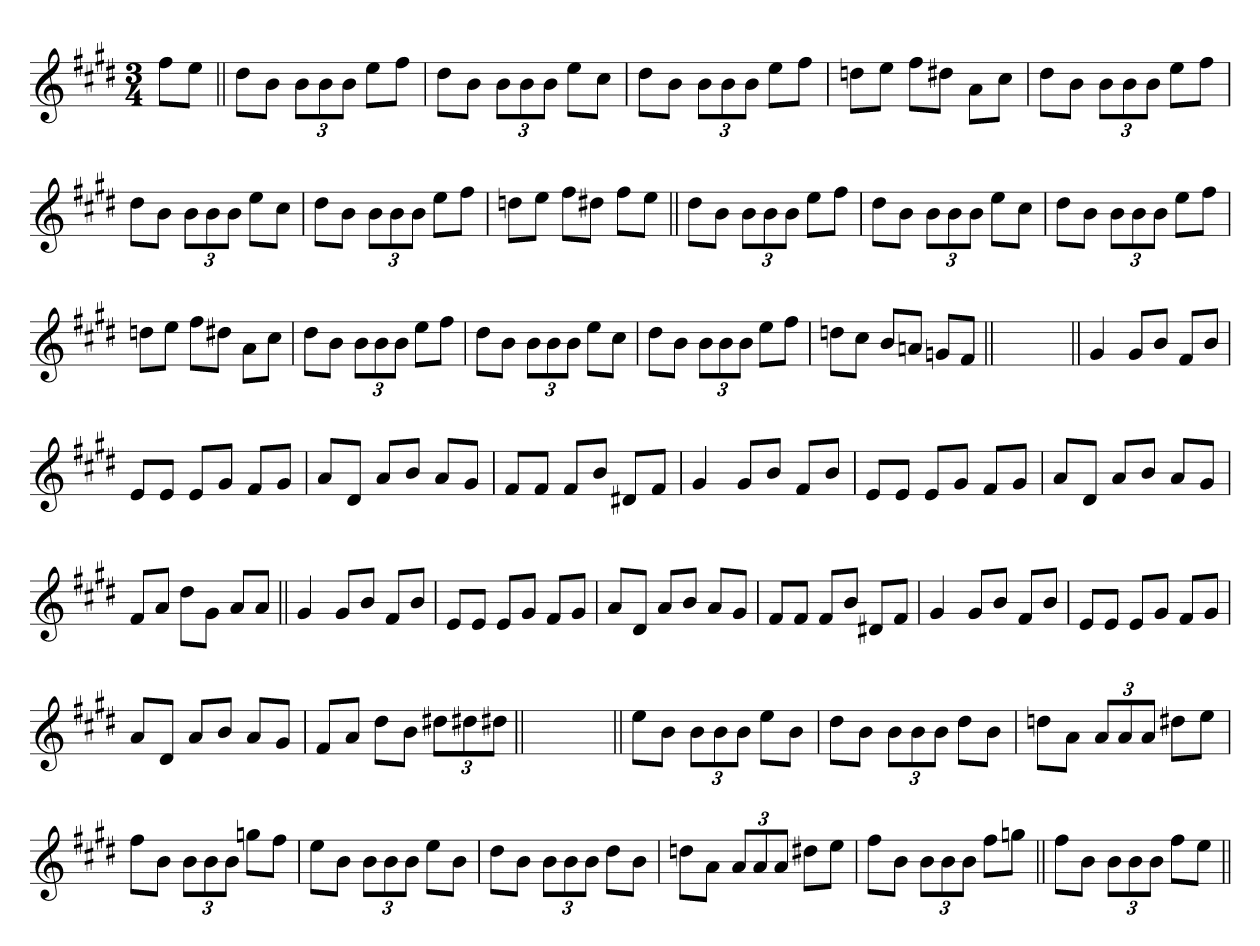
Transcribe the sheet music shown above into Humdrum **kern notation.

**kern
*part1
*staff1
*clefG2
*k[f#c#g#d#]
*E:
*M3/4
=1
8ff#L
8eeJ
=||
8dd#L
8bJ
12bL
12b
12bJ
8eeL
8ff#J
=
8dd#L
8bJ
12bL
12b
12bJ
8eeL
8cc#J
=
8dd#L
8bJ
12bL
12b
12bJ
8eeL
8ff#J
=
8ddnL
8eeJ
8ff#L
8dd#XJ
8aL
8cc#J
=
8dd#L
8bJ
12bL
12b
12bJ
8eeL
8ff#J
=
8dd#L
8bJ
12bL
12b
12bJ
8eeL
8cc#J
=
8dd#L
8bJ
12bL
12b
12bJ
8eeL
8ff#J
=
8ddnL
8eeJ
8ff#L
8dd#XJ
8ff#L
8eeJ
=||
8dd#L
8bJ
12bL
12b
12bJ
8eeL
8ff#J
=
8dd#L
8bJ
12bL
12b
12bJ
8eeL
8cc#J
=
8dd#L
8bJ
12bL
12b
12bJ
8eeL
8ff#J
=
8ddnL
8eeJ
8ff#L
8dd#XJ
8aL
8cc#J
=
8dd#L
8bJ
12bL
12b
12bJ
8eeL
8ff#J
=
8dd#L
8bJ
12bL
12b
12bJ
8eeL
8cc#J
=
8dd#L
8bJ
12bL
12b
12bJ
8eeL
8ff#J
=
8ddnL
8cc#J
8bL
8anJ
8gnL
8f#J
=||
2.ryy
=||
4g#
8g#L
8bJ
8f#L
8bJ
=
8eL
8eJ
8eL
8g#J
8f#L
8g#J
=
8aL
8d#J
8aL
8bJ
8aL
8g#J
=
8f#L
8f#J
8f#L
8bJ
8d#XL
8f#J
=
4g#
8g#L
8bJ
8f#L
8bJ
=
8eL
8eJ
8eL
8g#J
8f#L
8g#J
=
8aL
8d#J
8aL
8bJ
8aL
8g#J
=
8f#L
8aJ
8dd#L
8g#J
8aL
8aJ
=||
4g#
8g#L
8bJ
8f#L
8bJ
=
8eL
8eJ
8eL
8g#J
8f#L
8g#J
=
8aL
8d#J
8aL
8bJ
8aL
8g#J
=
8f#L
8f#J
8f#L
8bJ
8d#XL
8f#J
=
4g#
8g#L
8bJ
8f#L
8bJ
=
8eL
8eJ
8eL
8g#J
8f#L
8g#J
=
8aL
8d#J
8aL
8bJ
8aL
8g#J
=
8f#L
8aJ
8dd#L
8bJ
12dd#XL
12dd#X
12dd#XJ
=||
2.ryy
=||
8eeL
8bJ
12bL
12b
12bJ
8eeL
8bJ
=
8dd#L
8bJ
12bL
12b
12bJ
8dd#L
8bJ
=
8ddnL
8aJ
12aL
12a
12aJ
8dd#XL
8eeJ
=
8ff#L
8bJ
12bL
12b
12bJ
8ggnL
8ff#J
=
8eeL
8bJ
12bL
12b
12bJ
8eeL
8bJ
=
8dd#L
8bJ
12bL
12b
12bJ
8dd#L
8bJ
=
8ddnL
8aJ
12aL
12a
12aJ
8dd#XL
8eeJ
=
8ff#L
8bJ
12bL
12b
12bJ
8ff#L
8ggnJ
=||
8ff#L
8bJ
12bL
12b
12bJ
8ff#L
8eeJ
=||
*-
